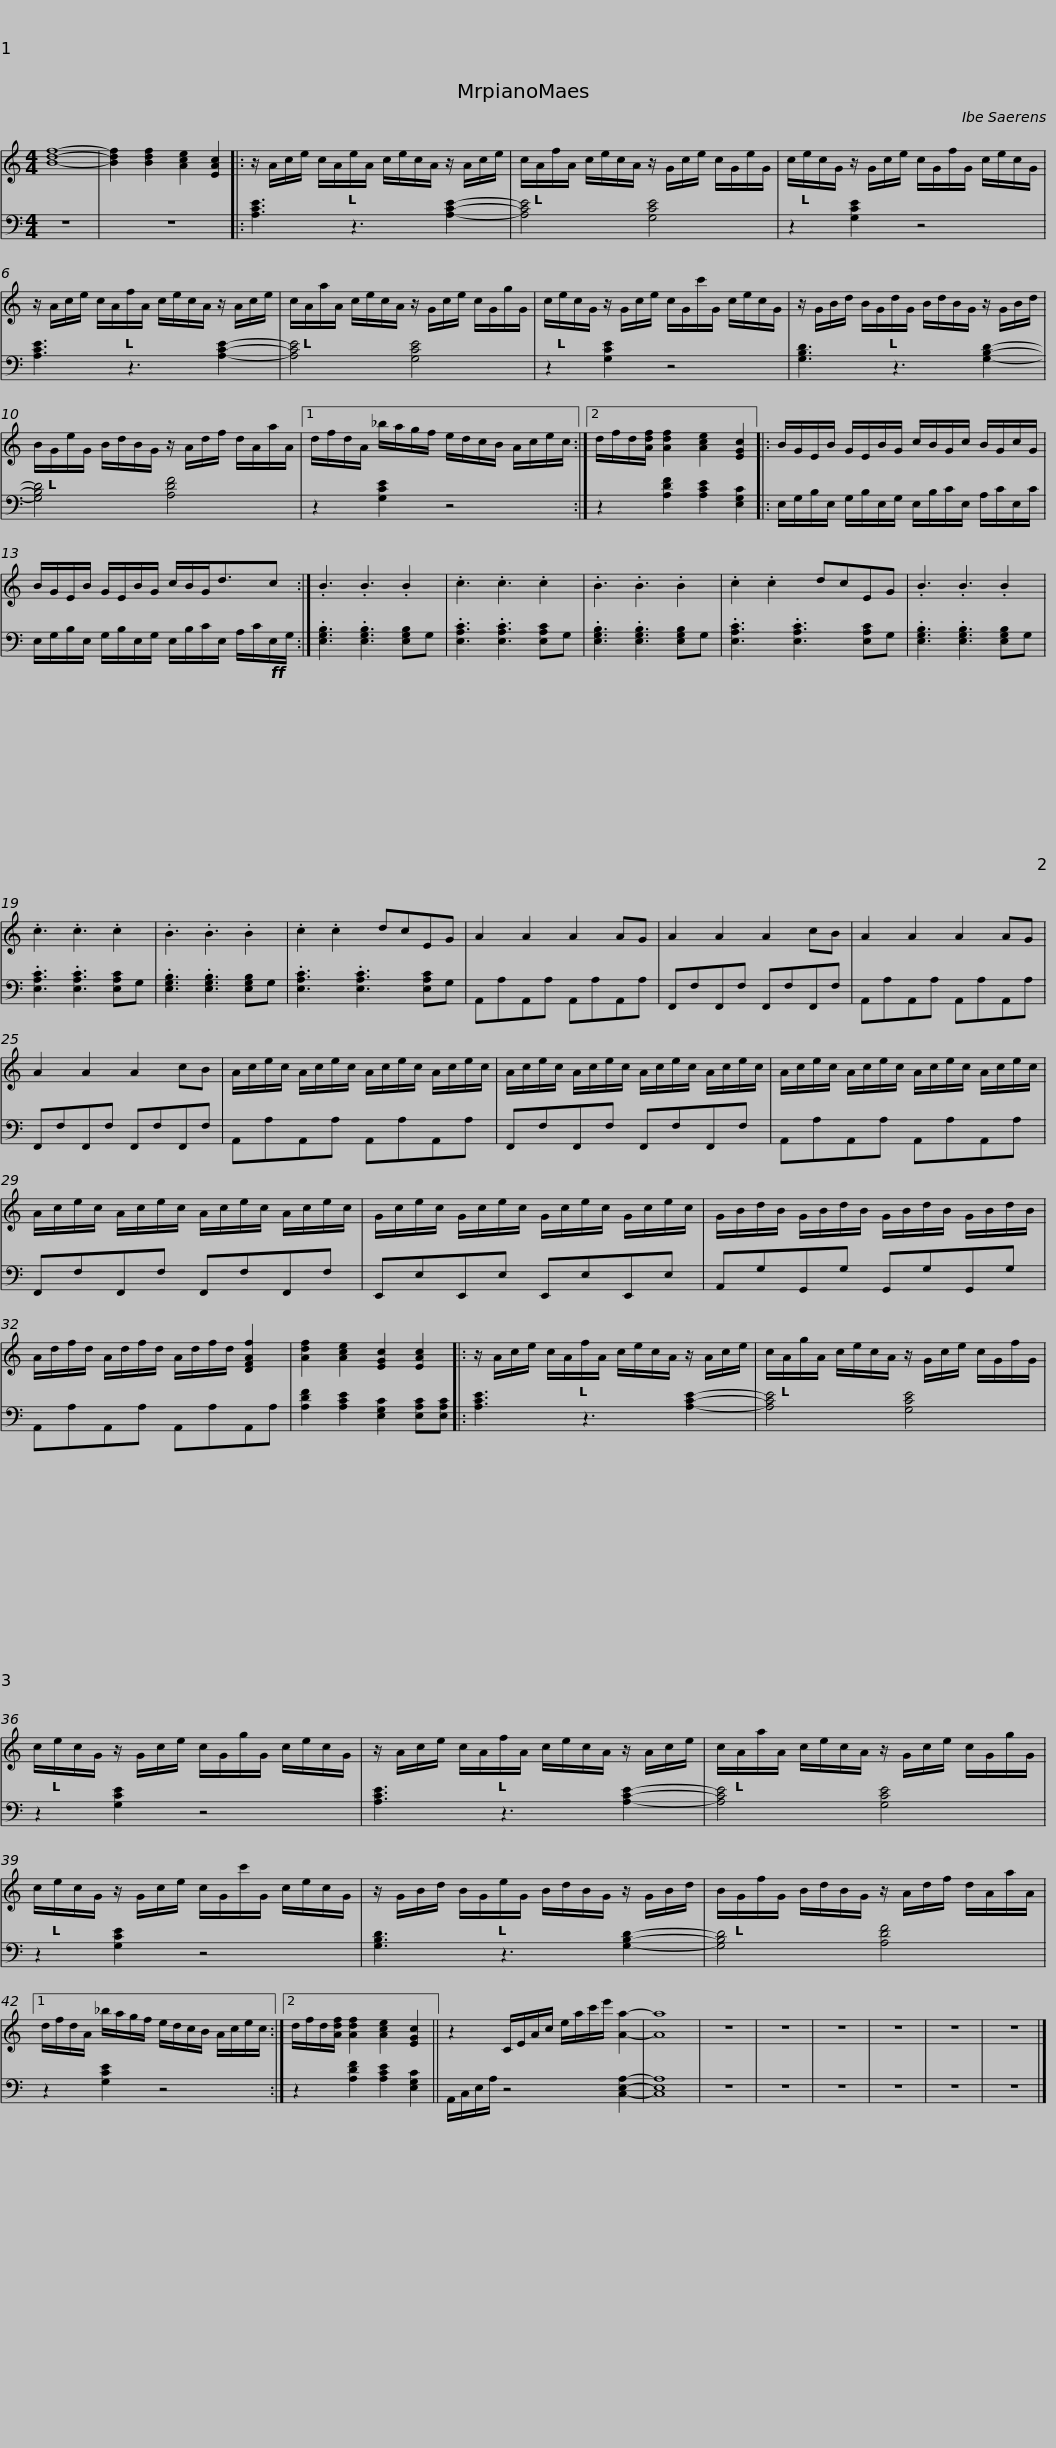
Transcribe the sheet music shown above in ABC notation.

X:1
%%score { 1 | 2 }
L:1/8
M:4/4
I:linebreak $
K:C
V:1 treble
V:2 bass
V:1
 [Bdf]8- | [Bdf]2 [Bdf]2 [Ace]2 [EAc]2 |: z/ A/c/e/ c/A/e/A/ c/e/c/A/ z/ A/c/e/ | c/A/f/A/ c/e/c/A/ z/ G/c/e/ c/G/e/G/ |$ c/e/c/G/ z/ G/c/e/ c/G/f/G/ c/e/c/G/ | %5
 z/ A/c/e/ c/A/f/A/ c/e/c/A/ z/ A/c/e/ |$ c/A/a/A/ c/e/c/A/ z/ G/c/e/ c/G/g/G/ | c/e/c/G/ z/ G/c/e/ c/G/c'/G/ c/e/c/G/ | z/ G/B/d/ B/G/d/G/ B/d/B/G/ z/ G/B/d/ |$ B/G/e/G/ B/d/B/G/ z/ A/d/f/ d/A/a/A/ |1 %10
 d/f/d/A/ _b/a/g/f/ e/d/c/B/ A/c/e/c/ :|2 d/f/d/[Adf]/ [Adf]2 [Ace]2 [EGc]2 |:$ B/G/E/B/ G/E/B/G/ c/B/G/c/ B/G/c/G/ | B/G/E/B/ G/E/B/G/ c/B/G<dc :| .B3 .B3 .B2 | %15
 .c3 .c3 .c2 |$ .B3 .B3 .B2 | .c2 .c2 dcEG | .B3 .B3 .B2 | .c3 .c3 .c2 | %20
 .B3 .B3 .B2 | .c2 .c2 dcEG | A2 A2 A2 AG |$ A2 A2 A2 cB | A2 A2 A2 AG | %25
 A2 A2 A2 cB | A/c/e/c/ A/c/e/c/ A/c/e/c/ A/c/e/c/ |$ A/c/e/c/ A/c/e/c/ A/c/e/c/ A/c/e/c/ | A/c/e/c/ A/c/e/c/ A/c/e/c/ A/c/e/c/ | A/c/e/c/ A/c/e/c/ A/c/e/c/ A/c/e/c/ |$ %30
 G/c/e/c/ G/c/e/c/ G/c/e/c/ G/c/e/c/ | G/B/d/B/ G/B/d/B/ G/B/d/B/ G/B/d/B/ | A/d/f/d/ A/d/f/d/ A/d/f/d/ [DFAf]2 |$ [Adf]2 [Ace]2 [EGc]2 [EAc]2 |: z/ A/c/e/ c/A/f/A/ c/e/c/A/ z/ A/c/e/ | %35
 c/A/g/A/ c/e/c/A/ z/ G/c/e/ c/G/f/G/ |$ c/e/c/G/ z/ G/c/e/ c/G/g/G/ c/e/c/G/ | z/ A/c/e/ c/A/f/A/ c/e/c/A/ z/ A/c/e/ |$ c/A/a/A/ c/e/c/A/ z/ G/c/e/ c/G/g/G/ | c/e/c/G/ z/ G/c/e/ c/G/c'/G/ c/e/c/G/ | %40
 z/ G/B/d/ B/G/e/G/ B/d/B/G/ z/ G/B/d/ |$ B/G/f/G/ B/d/B/G/ z/ A/d/f/ d/A/a/A/ |1 d/f/d/A/ _b/a/g/f/ e/d/c/B/ A/c/e/c/ :|2 d/f/d/[Adf]/ [Adf]2 [Ace]2 [EGc]2 ||$ z2 C/E/A/c/ e/a/c'/e'/ [Aa]2- | %45
 [Aa]8 | z8 | z8 | z8 | z8 | %50
 z8 | z8 |] %52
V:2
 z8 | z8 |: [A,CE]3 z3 [A,CE]2- | [A,CE]4 [G,CE]4 |$ z2 [G,CE]2 z4 | %5
 [A,CE]3 z3 [A,CE]2- |$ [A,CE]4 [G,CE]4 | z2 [G,CE]2 z4 | [G,B,D]3 z3 [G,B,D]2- |$ [G,B,D]4 [A,DF]4 |1 %10
 z2 [G,CE]2 z4 :|2 z2 [A,DF]2 [A,CE]2 [E,G,C]2 |:$ E,/G,/B,/E,/ G,/B,/E,/G,/ E,/B,/C/E,/ A,/C/E,/C/ | E,/G,/B,/E,/ G,/B,/E,/G,/ E,/B,/C/E,/ A,/C/!ff!E,/G,/ :| .[E,G,B,]3 .[E,G,B,]3 [E,G,B,]G, | %15
 .[E,A,C]3 .[E,A,C]3 [E,A,C]G, |$ .[E,G,B,]3 .[E,G,B,]3 [E,G,B,]G, | .[E,A,C]3 .[E,A,C]3 [E,A,C]G, | .[E,G,B,]3 .[E,G,B,]3 [E,G,B,]G, | .[E,A,C]3 .[E,A,C]3 [E,A,C]G, | %20
 .[E,G,B,]3 .[E,G,B,]3 [E,G,B,]G, | .[E,A,C]3 .[E,A,C]3 [E,A,C]G, | A,,A,A,,A, A,,A,A,,A, |$ F,,F,F,,F, F,,F,F,,F, | A,,A,A,,A, A,,A,A,,A, | %25
 F,,F,F,,F, F,,F,F,,F, | A,,A,A,,A, A,,A,A,,A, |$ F,,F,F,,F, F,,F,F,,F, | A,,A,A,,A, A,,A,A,,A, | F,,F,F,,F, F,,F,F,,F, |$ %30
 E,,E,E,,E, E,,E,E,,E, | A,,G,G,,G, G,,G,G,,G, | A,,A,A,,A, A,,A,A,,A, |$ [A,DF]2 [A,CE]2 [E,G,C]2 [E,A,C][E,A,C] |: [A,CE]3 z3 [A,CE]2- | %35
 [A,CE]4 [G,CE]4 |$ z2 [G,CE]2 z4 | [A,CE]3 z3 [A,CE]2- |$ [A,CE]4 [G,CE]4 | z2 [G,CE]2 z4 | %40
 [G,B,D]3 z3 [G,B,D]2- |$ [G,B,D]4 [A,DF]4 |1 z2 [G,CE]2 z4 :|2 z2 [A,DF]2 [A,CE]2 [E,G,C]2 ||$ A,,/C,/E,/A,/ z4 [C,E,A,]2- | %45
 [C,E,A,]8 | z8 | z8 | z8 | z8 | %50
 z8 | z8 |] %52
